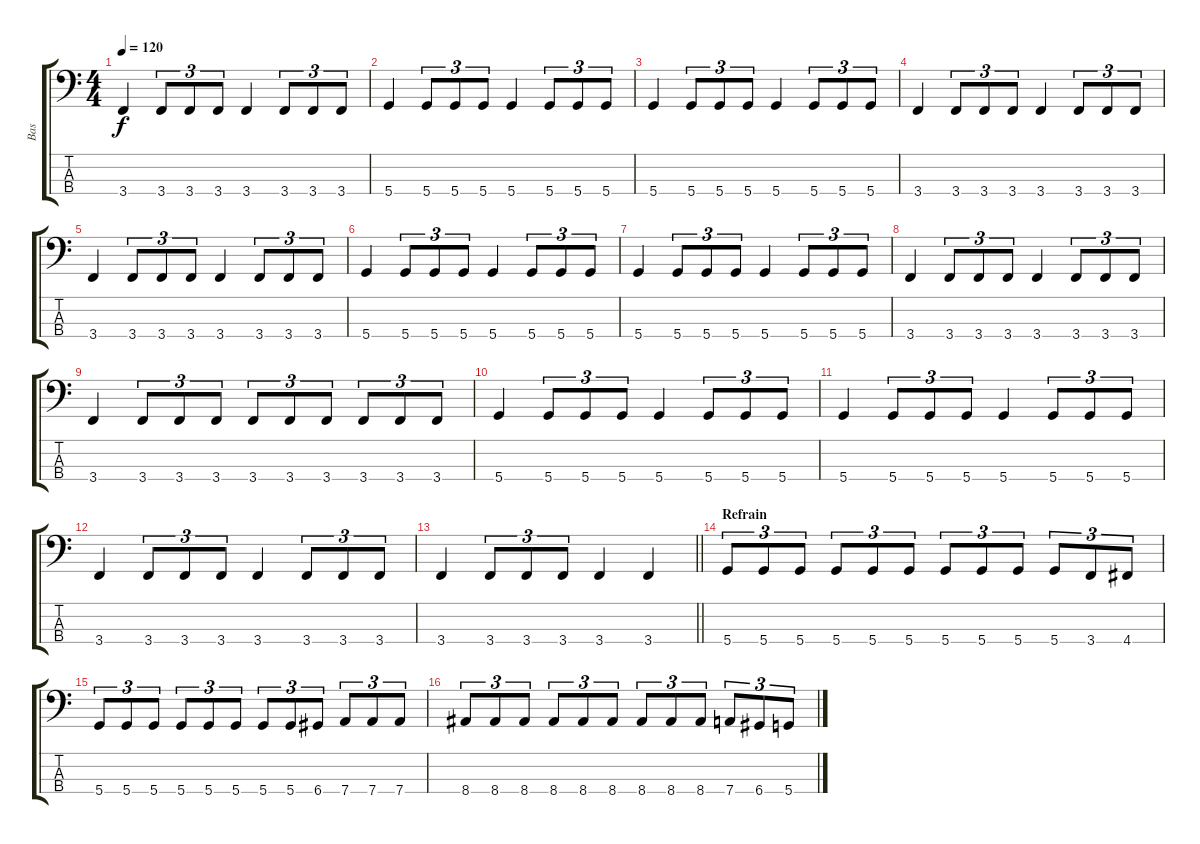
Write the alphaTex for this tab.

\track ("Bas" "Bas") {instrument electricbassfinger}
\staff {score tabs}
\tuning (F2 C2 G1 D1) {hide}
\ts (4 4)
\tempo 120
\clef f4
\ks c
3.4.4{dy f} 3.4.8{tu (3 2)} 3.4.8{tu (3 2)} 3.4.8{tu (3 2)} 3.4.4 3.4.8{tu (3 2)} 3.4.8{tu (3 2)} 3.4.8{tu (3 2)} |
5.4.4 5.4.8{tu (3 2)} 5.4.8{tu (3 2)} 5.4.8{tu (3 2)} 5.4.4 5.4.8{tu (3 2)} 5.4.8{tu (3 2)} 5.4.8{tu (3 2)} |
5.4.4 5.4.8{tu (3 2)} 5.4.8{tu (3 2)} 5.4.8{tu (3 2)} 5.4.4 5.4.8{tu (3 2)} 5.4.8{tu (3 2)} 5.4.8{tu (3 2)} |
3.4.4 3.4.8{tu (3 2)} 3.4.8{tu (3 2)} 3.4.8{tu (3 2)} 3.4.4 3.4.8{tu (3 2)} 3.4.8{tu (3 2)} 3.4.8{tu (3 2)} |
3.4.4 3.4.8{tu (3 2)} 3.4.8{tu (3 2)} 3.4.8{tu (3 2)} 3.4.4 3.4.8{tu (3 2)} 3.4.8{tu (3 2)} 3.4.8{tu (3 2)} |
5.4.4 5.4.8{tu (3 2)} 5.4.8{tu (3 2)} 5.4.8{tu (3 2)} 5.4.4 5.4.8{tu (3 2)} 5.4.8{tu (3 2)} 5.4.8{tu (3 2)} |
5.4.4 5.4.8{tu (3 2)} 5.4.8{tu (3 2)} 5.4.8{tu (3 2)} 5.4.4 5.4.8{tu (3 2)} 5.4.8{tu (3 2)} 5.4.8{tu (3 2)} |
3.4.4 3.4.8{tu (3 2)} 3.4.8{tu (3 2)} 3.4.8{tu (3 2)} 3.4.4 3.4.8{tu (3 2)} 3.4.8{tu (3 2)} 3.4.8{tu (3 2)} |
3.4.4 3.4.8{tu (3 2)} 3.4.8{tu (3 2)} 3.4.8{tu (3 2)} 3.4.8{tu (3 2)} 3.4.8{tu (3 2)} 3.4.8{tu (3 2)} 3.4.8{tu (3 2)} 3.4.8{tu (3 2)} 3.4.8{tu (3 2)} |
5.4.4 5.4.8{tu (3 2)} 5.4.8{tu (3 2)} 5.4.8{tu (3 2)} 5.4.4 5.4.8{tu (3 2)} 5.4.8{tu (3 2)} 5.4.8{tu (3 2)} |
5.4.4 5.4.8{tu (3 2)} 5.4.8{tu (3 2)} 5.4.8{tu (3 2)} 5.4.4 5.4.8{tu (3 2)} 5.4.8{tu (3 2)} 5.4.8{tu (3 2)} |
3.4.4 3.4.8{tu (3 2)} 3.4.8{tu (3 2)} 3.4.8{tu (3 2)} 3.4.4 3.4.8{tu (3 2)} 3.4.8{tu (3 2)} 3.4.8{tu (3 2)} |
\barLineRight lightlight
3.4.4 3.4.8{tu (3 2)} 3.4.8{tu (3 2)} 3.4.8{tu (3 2)} 3.4.4 3.4.4 |
\section ("" "Refrain")
5.4.8{tu (3 2)} 5.4.8{tu (3 2)} 5.4.8{tu (3 2)} 5.4.8{tu (3 2)} 5.4.8{tu (3 2)} 5.4.8{tu (3 2)} 5.4.8{tu (3 2)} 5.4.8{tu (3 2)} 5.4.8{tu (3 2)} 5.4.8{tu (3 2)} 3.4.8{tu (3 2)} 4.4.8{tu (3 2)} |
5.4.8{tu (3 2)} 5.4.8{tu (3 2)} 5.4.8{tu (3 2)} 5.4.8{tu (3 2)} 5.4.8{tu (3 2)} 5.4.8{tu (3 2)} 5.4.8{tu (3 2)} 5.4.8{tu (3 2)} 6.4.8{tu (3 2)} 7.4.8{tu (3 2)} 7.4.8{tu (3 2)} 7.4.8{tu (3 2)} |
8.4.8{tu (3 2)} 8.4.8{tu (3 2)} 8.4.8{tu (3 2)} 8.4.8{tu (3 2)} 8.4.8{tu (3 2)} 8.4.8{tu (3 2)} 8.4.8{tu (3 2)} 8.4.8{tu (3 2)} 8.4.8{tu (3 2)} 7.4.8{tu (3 2)} 6.4.8{tu (3 2)} 5.4.8{tu (3 2)}
